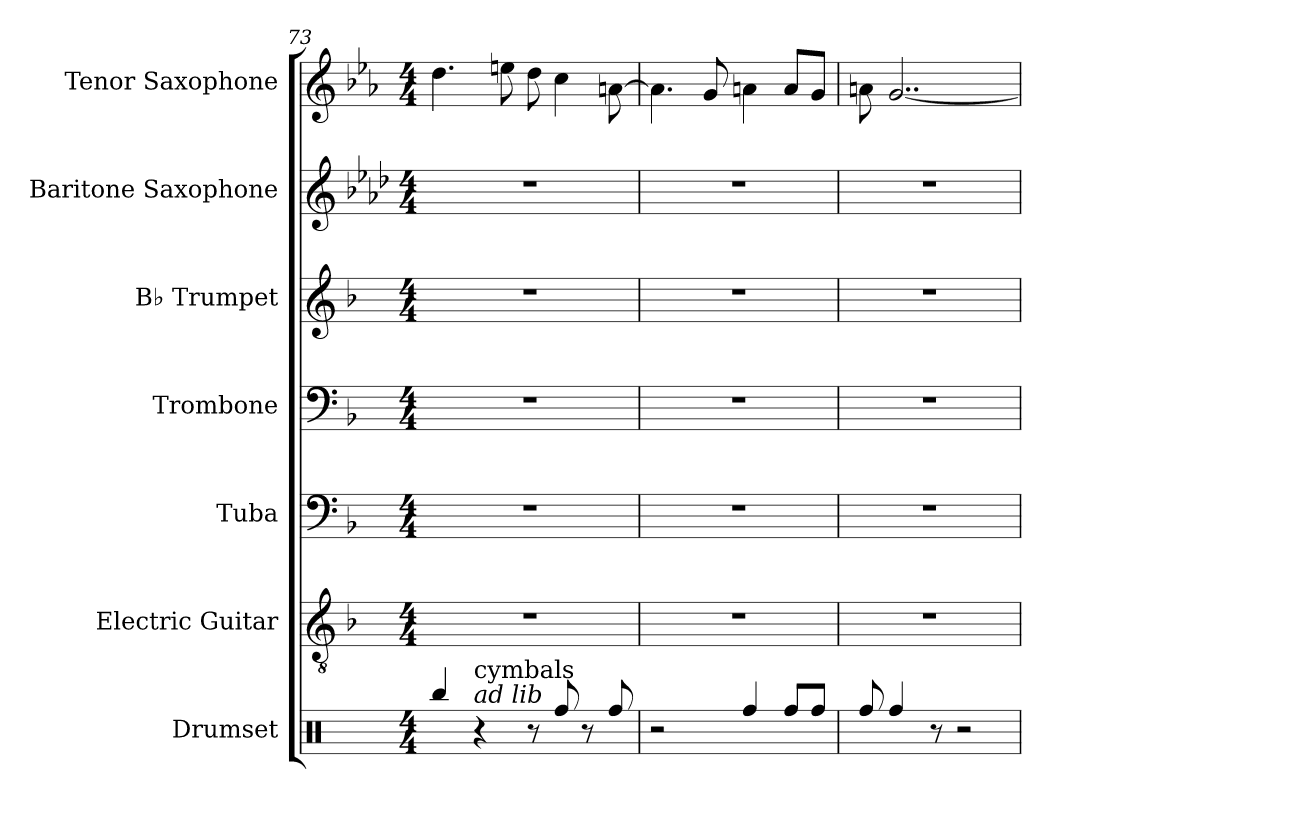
**kern	**kern	**kern	**kern	**kern	**kern	**kern
*part7	*part6	*part5	*part4	*part3	*part2	*part1
*staff7	*staff6	*staff5	*staff4	*staff3	*staff2	*staff1
*I"Drumset	*I"Electric Guitar	*I"Tuba	*I"Trombone	*I"B♭ Trumpet	*I"Baritone Saxophone	*I"Tenor Saxophone
*I'Drs.	*I'El. Guit.	*I'Tba.	*I'Tbn.	*I'B♭ Tpt.	*I'Bar. Sax.	*I'T. Sax.
*clefX	*clefGv2	*clefF4	*clefF4	*clefG2	*clefG2	*clefG2
*	*	*	*	*ITrd1c2	*ITrd12c21	*ITrd8c14
*k[]	*k[b-]	*k[b-]	*k[b-]	*k[b-e-a-]	*k[b-e-a-d-]	*k[b-e-a-]
*M4/4	*M4/4	*M4/4	*M4/4	*M4/4	*M4/4	*M4/4
=73	=73	=73	=73	=73	=73	=73
4Rbb/	1r	1r	1r	1r	1r	4.d\
!LO:TX:a:i:t=ad lib	!	!	!	!	!	!
!LO:TX:a:t=cymbals	!	!	!	!	!	!
4r	.	.	.	.	.	.
.	.	.	.	.	.	8en\
8r	.	.	.	.	.	8d\
8Rff/	.	.	.	.	.	4c\
8r	.	.	.	.	.	.
8Rff/	.	.	.	.	.	[8An\
!!LO:PB:g=z
=74	=74	=74	=74	=74	=74	=74
2r	1r	1r	1r	1r	1r	4.A\]
.	.	.	.	.	.	8G/
4Rff/	.	.	.	.	.	4An\
8Rff/L	.	.	.	.	.	8A/L
8Rff/J	.	.	.	.	.	8G/J
=75	=75	=75	=75	=75	=75	=75
8Rff/	1r	1r	1r	1r	1r	8An\
4Rff/	.	.	.	.	.	[2..G/
8r	.	.	.	.	.	.
2r	.	.	.	.	.	.
=	=	=	=	=	=	=
*-	*-	*-	*-	*-	*-	*-
